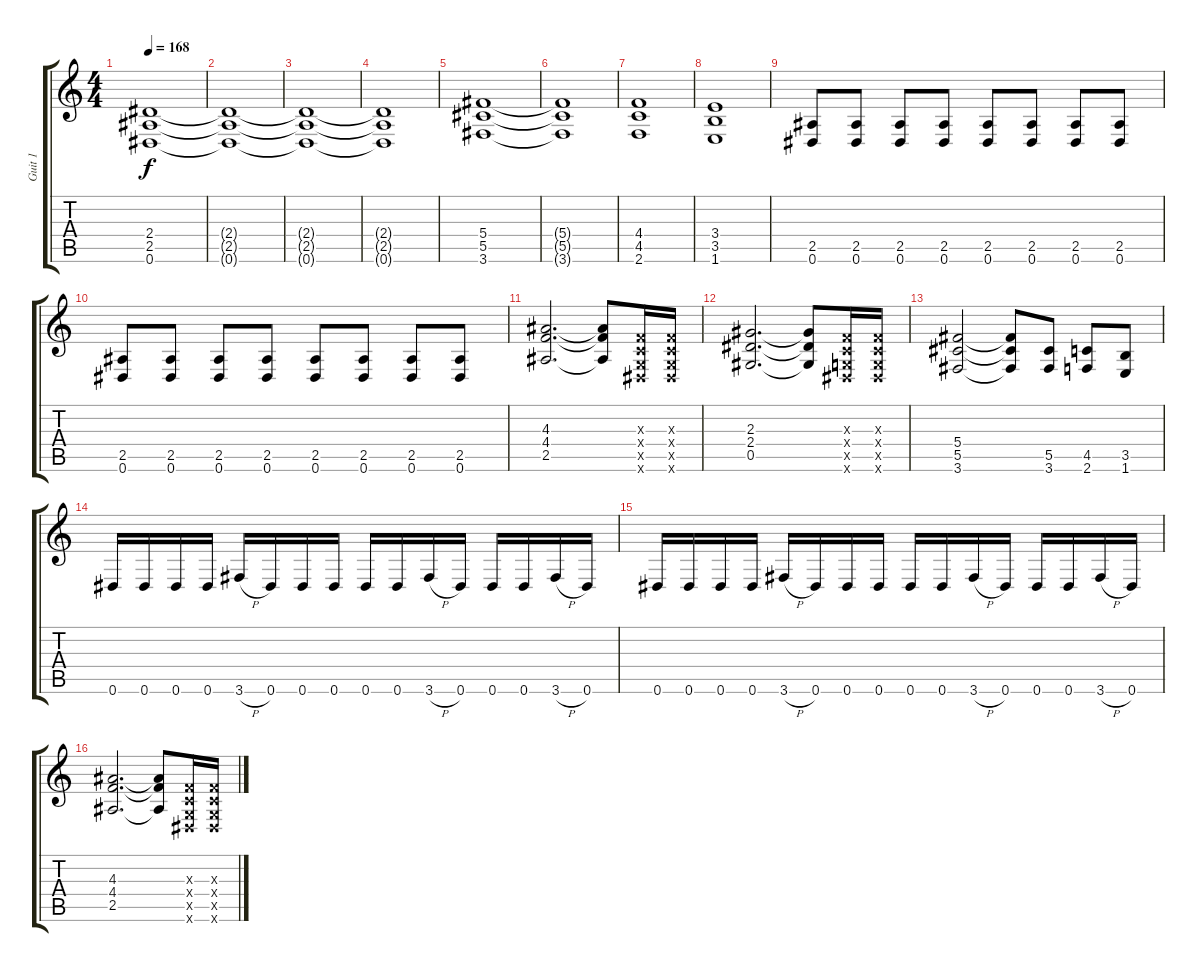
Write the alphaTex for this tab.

\track ("Guit 1" "Guit 1") {instrument distortionguitar}
\staff {score tabs}
\tuning (Eb4 Bb3 Gb3 Db3 Ab2 Eb2) {hide}
\ts (4 4)
\tempo 168
\clef g2
\ks c
(2.4 2.5 0.6).1{dy f} |
(2.4{t} 2.5{t} 0.6{t}).1 |
(2.4{t} 2.5{t} 0.6{t}).1 |
(2.4{t} 2.5{t} 0.6{t}).1 |
(5.4 5.5 3.6).1 |
(5.4{t} 5.5{t} 3.6{t}).1 |
(4.4 4.5 2.6).1 |
(3.4 3.5 1.6).1 |
(2.5 0.6).8 (2.5 0.6).8 (2.5 0.6).8 (2.5 0.6).8 (2.5 0.6).8 (2.5 0.6).8 (2.5 0.6).8 (2.5 0.6).8 |
(2.5 0.6).8 (2.5 0.6).8 (2.5 0.6).8 (2.5 0.6).8 (2.5 0.6).8 (2.5 0.6).8 (2.5 0.6).8 (2.5 0.6).8 |
(4.3 4.4 2.5).2{d} (4.3{t} 4.4{t} 2.5{t}).8 (-1.3{x} -1.4{x} -1.5{x} 0.6{x}).16 (-1.3{x} -1.4{x} -1.5{x} 0.6{x}).16 |
(2.3 2.4 0.5).2{d} (2.3{t} 2.4{t} 0.5{t}).8 (-1.3{x} -1.4{x} -1.5{x} 0.6{x}).16 (-1.3{x} -1.4{x} -1.5{x} 0.6{x}).16 |
(5.4 5.5 3.6).2 (5.4{t} 5.5{t} 3.6{t}).8 (5.5 3.6).8 (4.5 2.6).8 (3.5 1.6).8 |
0.6.16 0.6.16 0.6.16 0.6.16 3.6{h}.16 0.6.16 0.6.16 0.6.16 0.6.16 0.6.16 3.6{h}.16 0.6.16 0.6.16 0.6.16 3.6{h}.16 0.6.16 |
0.6.16 0.6.16 0.6.16 0.6.16 3.6{h}.16 0.6.16 0.6.16 0.6.16 0.6.16 0.6.16 3.6{h}.16 0.6.16 0.6.16 0.6.16 3.6{h}.16 0.6.16 |
(4.3 4.4 2.5).2{d} (4.3{t} 4.4{t} 2.5{t}).8 (-1.3{x} -1.4{x} -1.5{x} 0.6{x}).16 (-1.3{x} -1.4{x} -1.5{x} 0.6{x}).16
